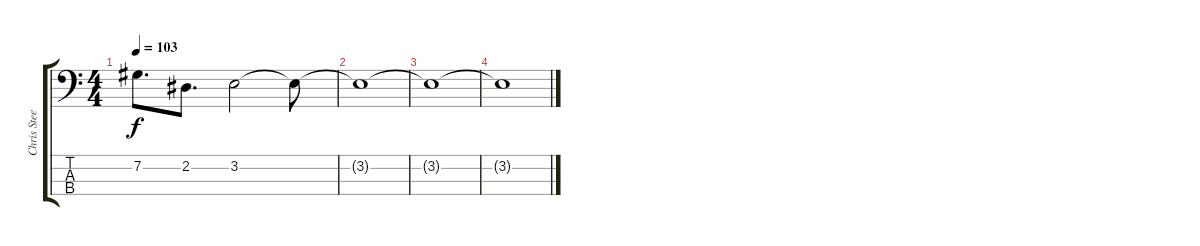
\track ("Chris Steele" "Chris Stee") {instrument electricbassfinger}
\staff {score tabs}
\tuning (Gb2 Db2 Ab1 Eb1) {hide}
\ts (4 4)
\tempo 103
\clef f4
\ks c
7.2.8{d dy f} 2.2.8{d} 3.2.2 3.2{t}.8 |
3.2{t}.1 |
3.2{t}.1 |
3.2{t}.1
